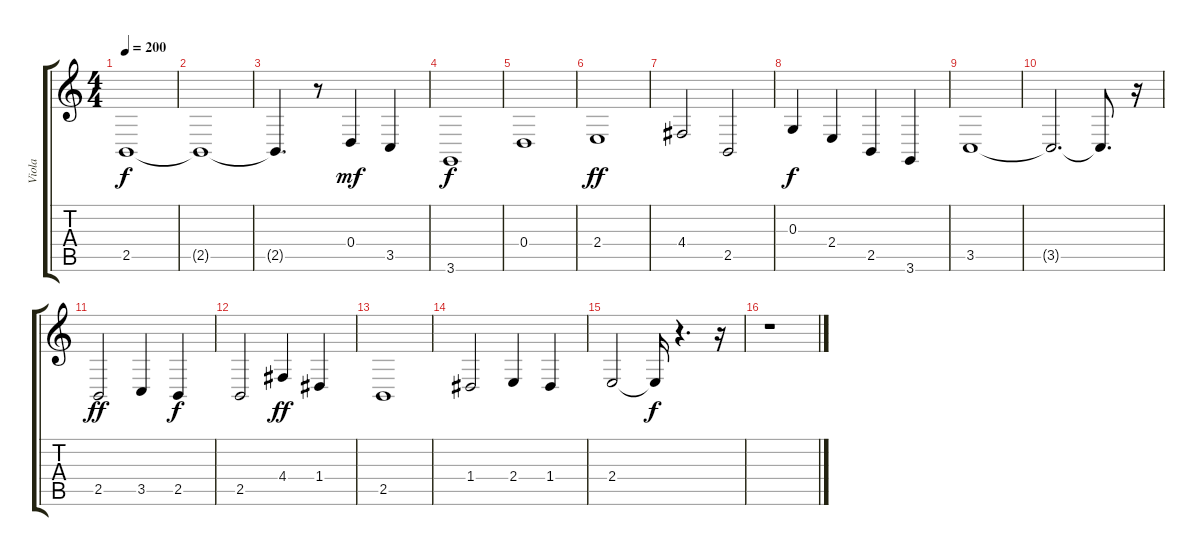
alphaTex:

\track ("Viola" "Viola") {instrument viola}
\staff {score tabs}
\tuning (E4 B3 G3 D3 A2 E2) {hide}
\ts (4 4)
\tempo 200
\clef g2
\ks c
2.5.1{dy f} |
2.5{t}.1 |
2.5{t}.4{d} r.8 0.4.4{dy mf} 3.5.4 |
3.6.1{dy f} |
0.4.1 |
2.4.1{dy ff} |
4.4.2 2.5.2 |
0.3.4{dy f} 2.4.4 2.5.4 3.6.4 |
3.5.1 |
3.5{t}.2{d} 3.5{t}.8{d} r.16 |
2.5.2{dy ff} 3.5.4 2.5.4{dy f} |
2.5.2 4.4.4{dy ff} 1.4.4 |
2.5.1 |
1.4.2 2.4.4 1.4.4 |
2.4.2 2.4{t}.16{dy f} r.4{d} r.16 |
r.1
